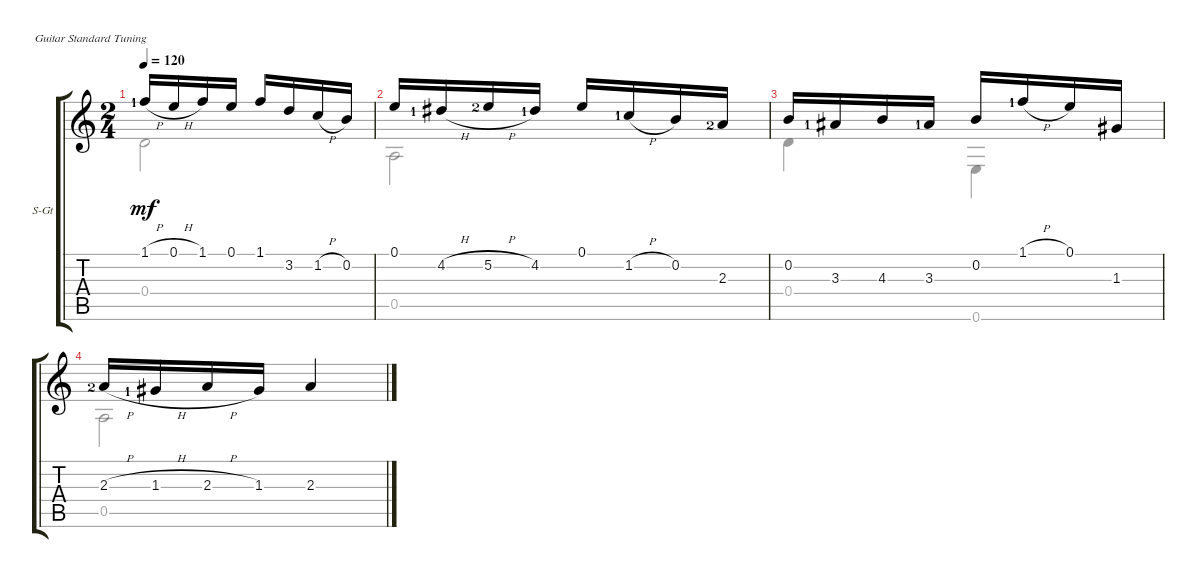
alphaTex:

\defaultSystemsLayout 4
\bracketExtendMode groupsimilarinstruments
\firstSystemTrackNameOrientation horizontal
\otherSystemsTrackNameOrientation horizontal
\track ("Steel Guitar" "S-Gt") {instrument acousticguitarsteel}
\staff {score tabs}
\tuning (E4 B3 G3 D3 A2 E2)
\voice
\ts (2 4)
\tempo 120
\clef g2
\ks c
1.1{h lf 2}.16{dy mf} 0.1{h}.16 1.1.16 0.1.16 1.1.16 3.2.16 1.2{h}.16 0.2.16 |
0.1.16 4.2{h lf 2}.16 5.2{h lf 3}.16 4.2{lf 2}.16 0.1.16 1.2{h lf 2}.16 0.2.16 2.3{lf 3}.16 |
0.2.16 3.3{lf 2}.16 4.3.16 3.3{lf 2}.16 0.2.16 1.1{h lf 2}.16 0.1.16 1.3.16 |
2.3{h lf 3}.16 1.3{h lf 2}.16 2.3{h}.16 1.3.16 2.3.4
\voice
\clef g2
\ottava regular
\simile none
\ks c
0.4.2{dy mf} |
0.5.2 |
0.4.4 0.6.4 |
0.5.2
